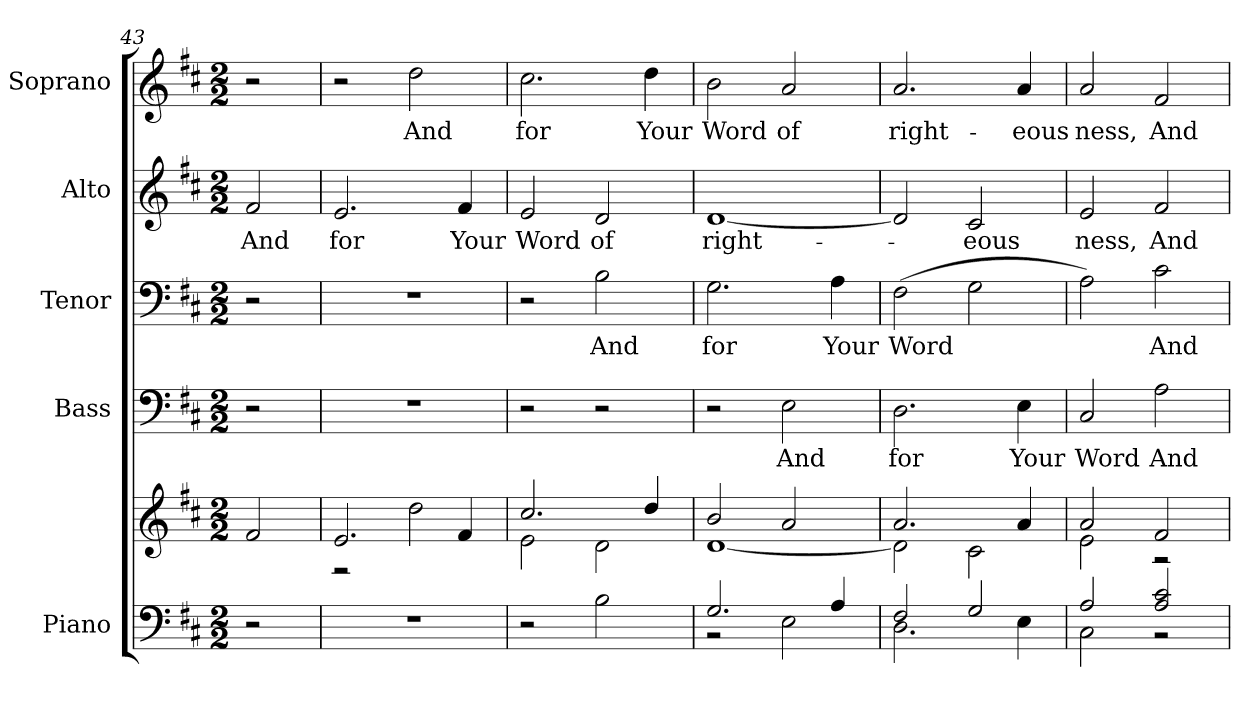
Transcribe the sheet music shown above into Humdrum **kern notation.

**kern	**kern	**kern	**text	**kern	**text	**kern	**text	**kern	**text
*part5	*part5	*part4	*part4	*part3	*part3	*part2	*part2	*part1	*part1
*staff6	*staff5	*staff4	*staff4	*staff3	*staff3	*staff2	*staff2	*staff1	*staff1
*I"Piano	*	*I"Bass	*	*I"Tenor	*	*I"Alto	*	*I"Soprano	*
*I'Pno.	*	*I'B.	*	*I'T.	*	*I'A.	*	*I'S.	*
*clefF4	*clefG2	*clefF4	*	*clefF4	*	*clefG2	*	*clefG2	*
*k[f#c#]	*k[f#c#]	*k[f#c#]	*	*k[f#c#]	*	*k[f#c#]	*	*k[f#c#]	*
*D:	*D:	*D:	*	*D:	*	*D:	*	*D:	*
*M2/2	*M2/2	*M2/2	*	*M2/2	*	*M2/2	*	*M2/2	*
=43	=43	=43	=43	=43	=43	=43	=43	=43	=43
!	!	!	!	!	!	!	!LO:LY:b:color=#000000	!	!
2r	2f#i/	2r	.	2r	.	2f#i/	And	2r	.
=44	=44	=44	=44	=44	=44	=44	=44	=44	=44
*	*^	*	*	*	*	*	*	*	*
!	!	!	!	!	!	!	!	!LO:LY:b:color=#000000	!	!
1r	2.ei/	2r	1r	.	1r	.	2.ei/	for	2r	.
!	!	!	!	!	!	!	!	!	!	!LO:LY:b:color=#000000
.	.	2ddi\	.	.	.	.	.	.	2ddi\	And
!	!	!	!	!	!	!	!	!LO:LY:b:color=#000000	!	!
.	4f#i/	.	.	.	.	.	4f#i/	Your	.	.
=45	=45	=45	=45	=45	=45	=45	=45	=45	=45	=45
!	!	!	!	!	!	!	!	!LO:LY:b:color=#000000	!	!
!	!	!	!	!	!	!	!	!	!	!LO:LY:b:color=#000000
2r	2.cc#i/	2ei\	2r	.	2r	.	2ei/	Word	2.cc#i\	for
!	!	!	!	!	!	!LO:LY:b:color=#000000	!	!	!	!
!	!	!	!	!	!	!	!	!LO:LY:b:color=#000000	!	!
2Bi\	.	2di\	2r	.	2Bi\	And	2di/	of	.	.
!	!	!	!	!	!	!	!	!	!	!LO:LY:b:color=#000000
.	4ddi/	.	.	.	.	.	.	.	4ddi\	Your
!!LO:PB:g=z
=46	=46	=46	=46	=46	=46	=46	=46	=46	=46	=46
*^	*	*	*	*	*	*	*	*	*	*
!	!	!	!	!	!	!	!LO:LY:b:color=#000000	!	!	!	!
!	!	!	!	!	!	!	!	!	!LO:LY:b:color=#000000	!	!
!	!	!	!	!	!	!	!	!	!	!	!LO:LY:b:color=#000000
2.Gi/	2r	2bi/	[<1di	2r	.	2.Gi\	for	[<1di	right-	2bi\	Word
!	!	!	!	!	!LO:LY:b:color=#000000	!	!	!	!	!	!
!	!	!	!	!	!	!	!	!	!	!	!LO:LY:b:color=#000000
.	2Ei\	2ai/	.	2Ei\	And	.	.	.	.	2ai/	of
!	!	!	!	!	!	!	!LO:LY:b:color=#000000	!	!	!	!
4Ai/	.	.	.	.	.	4Ai\	Your	.	.	.	.
=47	=47	=47	=47	=47	=47	=47	=47	=47	=47	=47	=47
!	!	!	!	!	!LO:LY:b:color=#000000	!	!	!	!	!	!
!	!	!	!	!	!	!	!LO:LY:b:color=#000000	!	!	!	!
!	!	!	!	!	!	!	!	!	!	!	!LO:LY:b:color=#000000
2F#i/	2.Di\	2.ai/	2di\]	2.Di\	for	(2F#i\	Word	2di/]	.	2.ai/	right-
!	!	!	!	!	!	!	!	!	!LO:LY:b:color=#000000	!	!
2Gi/	.	.	2c#i\	.	.	2Gi\	.	2c#i/	-eous	.	.
!	!	!	!	!	!LO:LY:b:color=#000000	!	!	!	!	!	!
!	!	!	!	!	!	!	!	!	!	!	!LO:LY:b:color=#000000
.	4Ei\	4ai/	.	4Ei\	Your	.	.	.	.	4ai/	eous
=48	=48	=48	=48	=48	=48	=48	=48	=48	=48	=48	=48
!	!	!	!	!	!LO:LY:b:color=#000000	!	!	!	!	!	!
!	!	!	!	!	!	!	!	!	!LO:LY:b:color=#000000	!	!
!	!	!	!	!	!	!	!	!	!	!	!LO:LY:b:color=#000000
2Ai/	2C#i\	2ai/	2ei\	2C#i/	Word	2Ai\)	.	2ei/	ness,	2ai/	ness,
!	!	!	!	!	!LO:LY:b:color=#000000	!	!	!	!	!	!
!	!	!	!	!	!	!	!LO:LY:b:color=#000000	!	!	!	!
!	!	!	!	!	!	!	!	!	!LO:LY:b:color=#000000	!	!
!	!	!	!	!	!	!	!	!	!	!	!LO:LY:b:color=#000000
2Ai/ 2c#i	2r	2f#i/	2r	2Ai\	And	2c#i\	And	2f#i/	And	2f#i/	And
*v	*v	*	*	*	*	*	*	*	*	*	*
*	*v	*v	*	*	*	*	*	*	*	*
=	=	=	=	=	=	=	=	=	=
*-	*-	*-	*-	*-	*-	*-	*-	*-	*-
